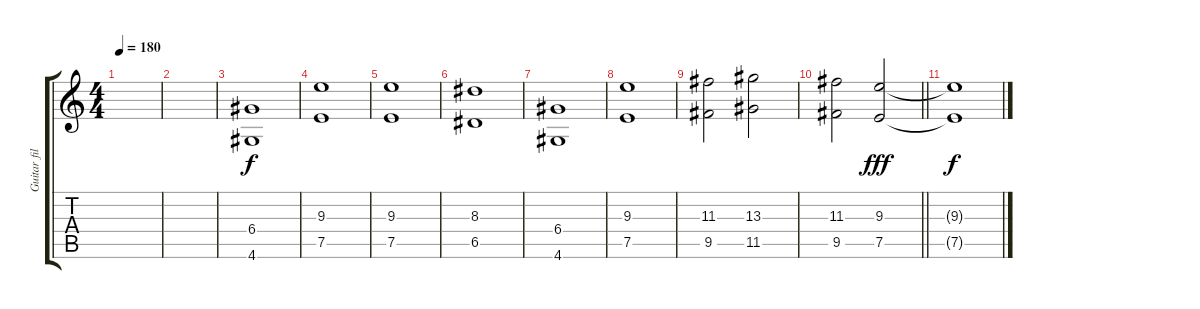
\track ("Guitar fill" "Guitar fil") {instrument overdrivenguitar}
\staff {score tabs}
\tuning (E4 B3 G3 D3 A2 E2) {hide}
\ts (4 4)
\tempo 180
\clef g2
\ks c
|
|
(6.4 4.6).1 |
(9.3 7.5).1 |
(9.3 7.5).1 |
(8.3 6.5).1 |
(6.4 4.6).1 |
(9.3 7.5).1 |
(11.3 9.5).2{dy f} (13.3 11.5).2 |
\barLineRight lightlight
(11.3 9.5).2 (9.3 7.5).2{dy fff} |
(9.3{t} 7.5{t}).1{dy f}
